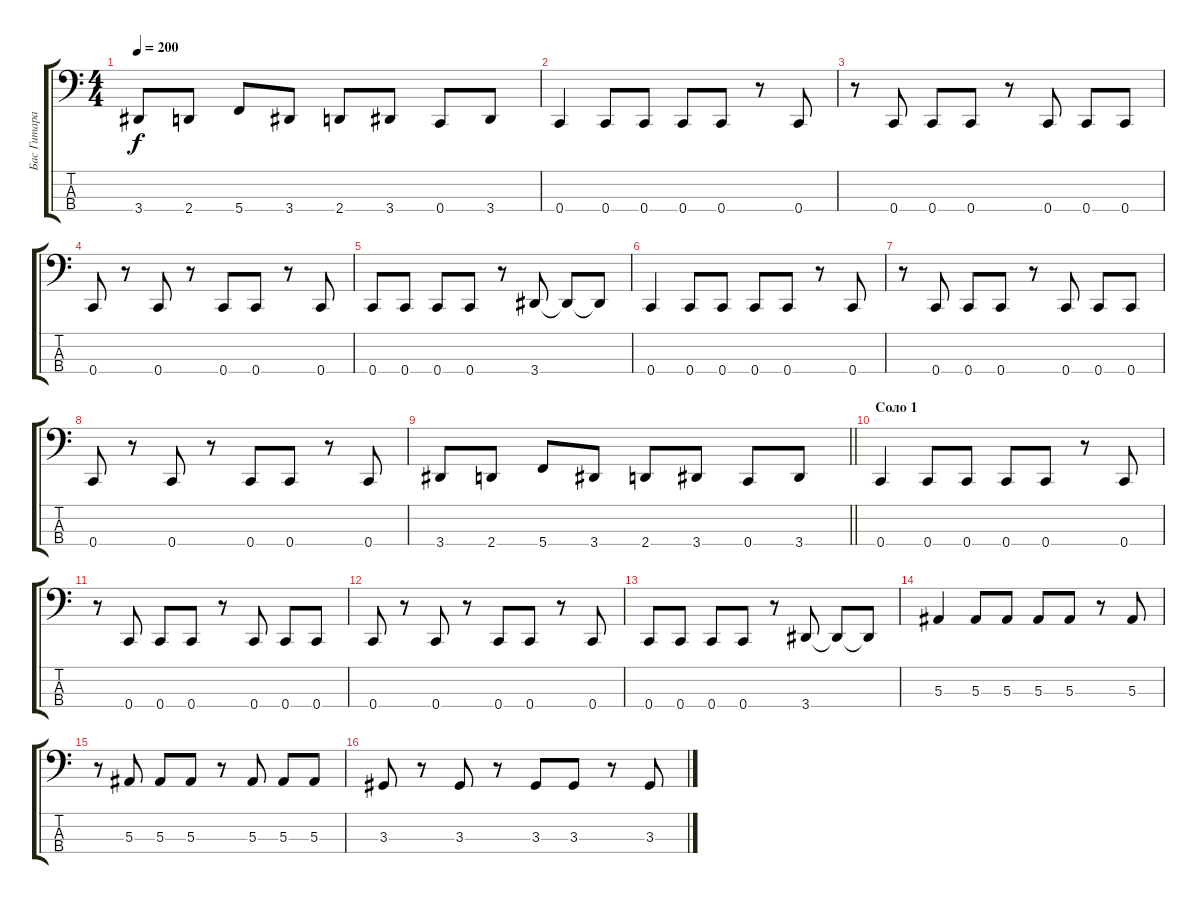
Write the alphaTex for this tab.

\track ("Бас Гитара" "Бас Гитара") {instrument electricbasspick}
\staff {score tabs}
\tuning (Eb2 Bb1 F1 C1) {hide}
\ts (4 4)
\tempo 200
\clef f4
\ks c
3.4.8{dy f} 2.4.8 5.4.8 3.4.8 2.4.8 3.4.8 0.4.8 3.4.8 |
0.4.4 0.4.8 0.4.8 0.4.8 0.4.8 r.8 0.4.8 |
r.8 0.4.8 0.4.8 0.4.8 r.8 0.4.8 0.4.8 0.4.8 |
0.4.8 r.8 0.4.8 r.8 0.4.8 0.4.8 r.8 0.4.8 |
0.4.8 0.4.8 0.4.8 0.4.8 r.8 3.4.8 3.4{t}.8 3.4{t}.8 |
0.4.4 0.4.8 0.4.8 0.4.8 0.4.8 r.8 0.4.8 |
r.8 0.4.8 0.4.8 0.4.8 r.8 0.4.8 0.4.8 0.4.8 |
0.4.8 r.8 0.4.8 r.8 0.4.8 0.4.8 r.8 0.4.8 |
\barLineRight lightlight
3.4.8 2.4.8 5.4.8 3.4.8 2.4.8 3.4.8 0.4.8 3.4.8 |
\section ("" "Соло 1")
0.4.4 0.4.8 0.4.8 0.4.8 0.4.8 r.8 0.4.8 |
r.8 0.4.8 0.4.8 0.4.8 r.8 0.4.8 0.4.8 0.4.8 |
0.4.8 r.8 0.4.8 r.8 0.4.8 0.4.8 r.8 0.4.8 |
0.4.8 0.4.8 0.4.8 0.4.8 r.8 3.4.8 3.4{t}.8 3.4{t}.8 |
5.3.4 5.3.8 5.3.8 5.3.8 5.3.8 r.8 5.3.8 |
r.8 5.3.8 5.3.8 5.3.8 r.8 5.3.8 5.3.8 5.3.8 |
3.3.8 r.8 3.3.8 r.8 3.3.8 3.3.8 r.8 3.3.8
